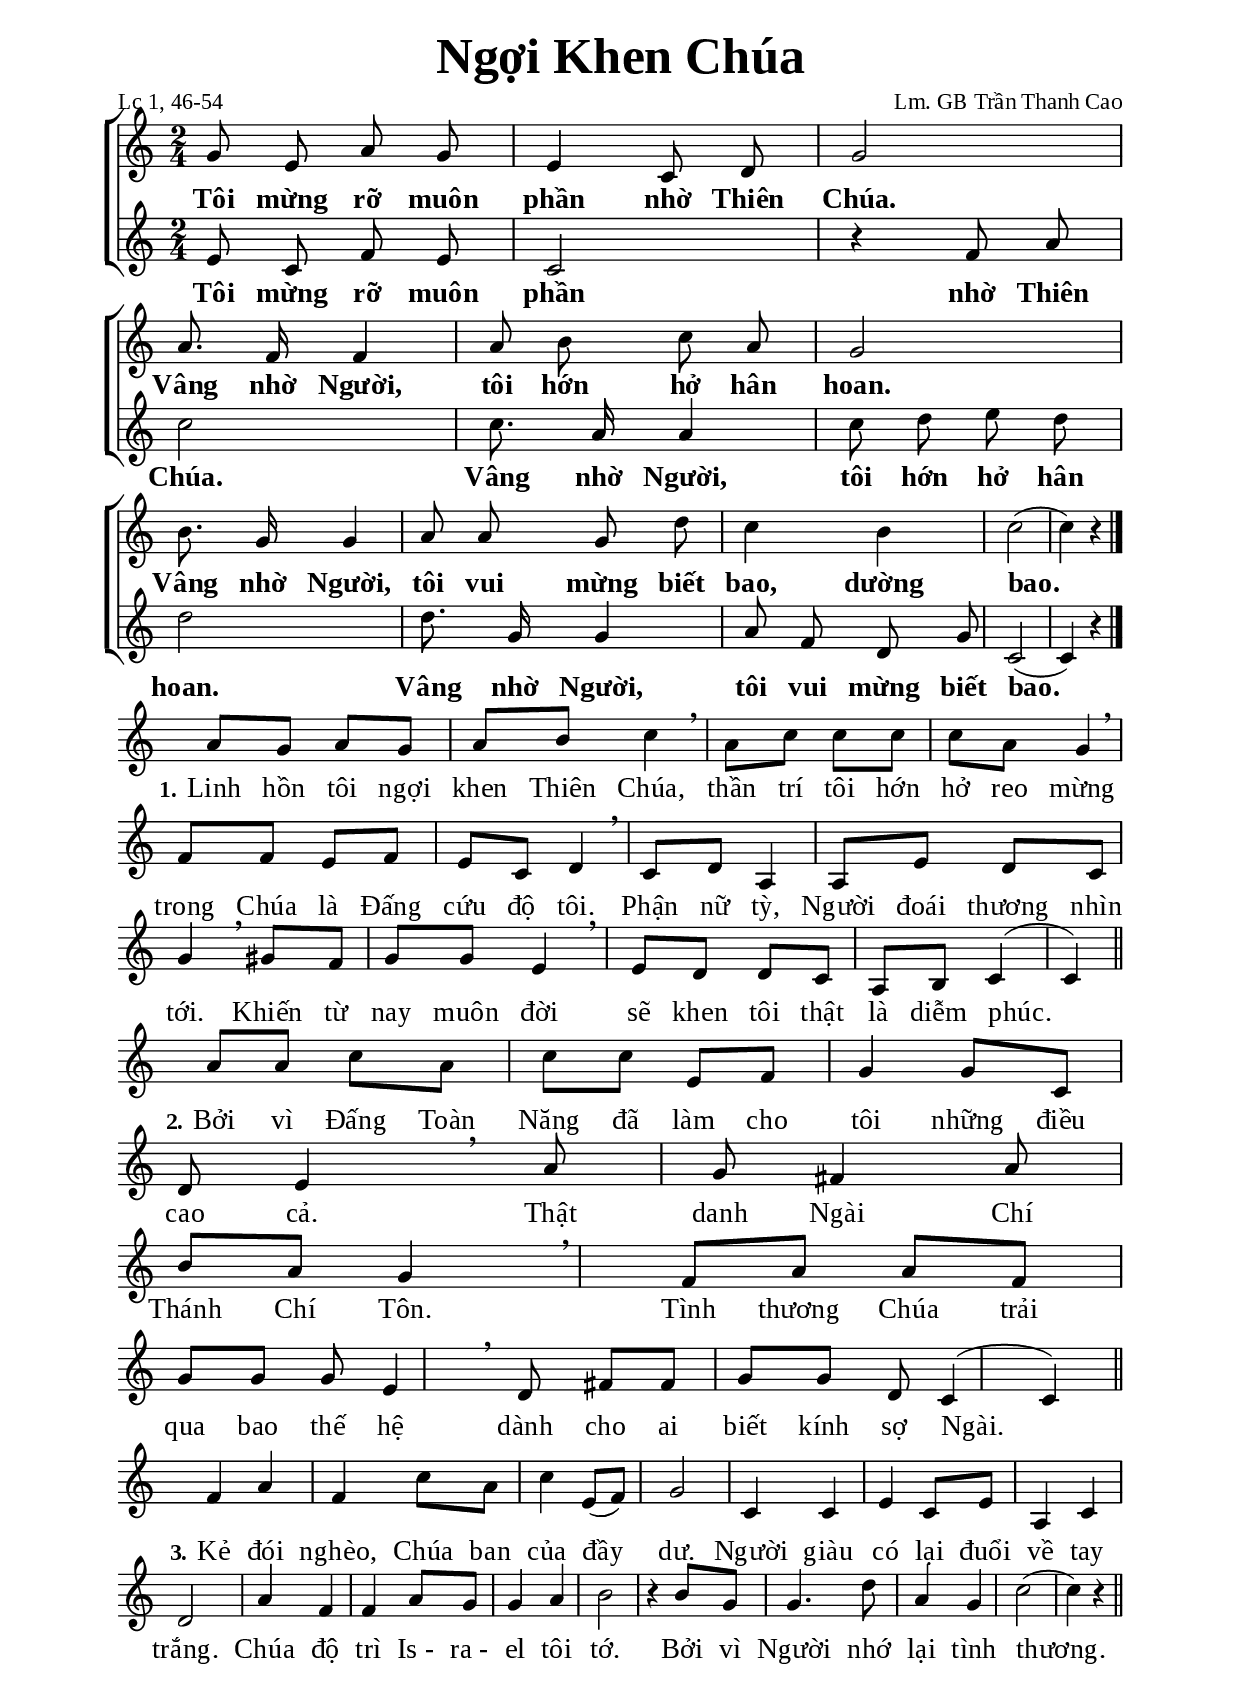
% Cài đặt chung
\version "2.22.1"
\include "english.ly"

\header {
  title = \markup { \fontsize #3 "Ngợi Khen Chúa" }
  poet = "Lc 1, 46-54"
  composer = "Lm. GB Trần Thanh Cao"
  %arranger = " "
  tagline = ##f
}

% Nhạc điệp khúc
nhacDiepKhucSop= \relative c' {
  g'8 e a g |
  e4 c8 d |
  g2 |
  a8. f16 f4 |
  a8 b c a |
  g2 |
  b8. g16 g4 |
  a8 a g d' |
  c4 b |
  c2 ( |
  c4) r4 \bar "|."
}

nhacDiepKhucBas = \relative c' {
  e8 c f e |
  c2 |
  r4 f8 a |
  c2 |
  c8. a16 a4 |
  c8 d e d |
  d2 |
  d8. g,16 g4 |
  a8 f d g |
  c,2 ( |
  c4) r
}

% Nhạc phiên khúc
nhacPhienKhucMot = \relative c' {
  a'8 g a g a b c4 \breathe
  a8 c c c c a g4 \breathe
  f8 f e f e c d4 \breathe
  c8 d a4 a8 e' d c g'4 \breathe
  gs8 f g g e4 \breathe
  e8 d d c a b c4 \tweak extra-offset #'(0 . 3) ^(c) \bar "||"
}

nhacPhienKhucHai = \relative c' {
  a'8 a c a c c e, f g4
  g8 c, d e4 \breathe
  a8 g fs4 a8 b a g4 \breathe
  f8 a a f g g g e4 \breathe
  d8 fs fs g g d c4 \tweak extra-offset #'(0 . 3) ^(c) \bar "||"
}

nhacPhienKhucBa = \relative c' {
  f4 a |
  f c'8 a |
  c4 e,8 (f) |
  g2 |
  c,4 c |
  e c8 e |
  a,4 c |
  d2 |
  a'4 f |
  f a8 g |
  g4 a |
  b2 |
  r4 b8 g |
  g4. d'8 |
  a4 g |
  c2 ( |
  c4) r4 \bar "||"
}

% Lời điệp khúc
loiDiepKhucSop = \lyricmode {
  Tôi mừng rỡ muôn phần nhờ Thiên Chúa.
  Vâng nhờ Người, tôi hớn hở hân hoan.
  Vâng nhờ Người, tôi vui mừng biết bao, dường bao.
}

loiDiepKhucBas = \lyricmode {
  Tôi mừng rỡ muôn phần nhờ Thiên Chúa.
  Vâng nhờ Người, tôi hớn hở hân hoan.
  Vâng nhờ Người, tôi vui mừng biết bao.
}

% Lời phiên khúc
loiPhienKhucMot = \lyricmode {
  \set stanza = #"1."
  Linh hồn tôi ngợi khen Thiên Chúa,
  thần trí tôi hớn hở reo mừng
  trong Chúa là Đấng cứu độ tôi.
  Phận nữ tỳ, Người đoái thương nhìn tới.
  Khiến từ nay muôn đời sẽ khen tôi thật là diễm phúc.
}

loiPhienKhucHai = \lyricmode {
  \set stanza = #"2."
  Bởi vì Đấng Toàn Năng đã làm cho tôi những điều cao cả.
  Thật danh Ngài Chí Thánh Chí Tôn.
  Tình thương Chúa trải qua bao thế hệ
  dành cho ai biết kính sợ Ngài.
}

loiPhienKhucBa = \lyricmode {
  \set stanza = #"3."
  Kẻ đói nghèo, Chúa ban của đầy dư.
  Người giàu có lại đuổi về tay trắng.
  Chúa độ trì "Is -" "ra -" el tôi tớ.
  Bởi vì Người nhớ lại tình thương.
}


% Dàn trang
\paper {
  #(set-paper-size "a4")
  top-margin = 10\mm
  bottom-margin = 10\mm
  left-margin = 20\mm
  right-margin = 20\mm
  indent = #0
  #(define fonts
    (make-pango-font-tree
      "Liberation Serif"
      "Liberation Serif"
      "Liberation Serif"
      (/ 20 20)))
  page-count = #1
  system-system-spacing = #'((basic-distance . 11)
                             (minimum-distance . 11)
                             (padding . 1))
  score-system-spacing = #'((basic-distance . 11)
                             (minimum-distance . 12)
                             (padding . 1))
}

% Thiết lập tông và nhịp
TongNhip = { \key c \major \time 2/4 }

% Đổi kích thước nốt cho bè phụ
notBePhu =
#(define-music-function (font-size music) (number? ly:music?)
   (for-some-music
     (lambda (m)
       (if (music-is-of-type? m 'rhythmic-event)
           (begin
             (set! (ly:music-property m 'tweaks)
                   (cons `(font-size . ,font-size)
                         (ly:music-property m 'tweaks)))
             #t)
           #f))
     music)
   music)

\score {
  \new ChoirStaff <<
    \new Staff \with {
        \consists "Merge_rests_engraver"
        %\magnifyStaff #(magstep +1)
      }
      <<
      \new Voice = beSop {
        \key c \major \time 2/4 \autoBeamOff \nhacDiepKhucSop
      }
      \new Lyrics \lyricsto beSop \loiDiepKhucSop
    >>
    \new Staff \with {
        \consists "Merge_rests_engraver"
        %\magnifyStaff #(magstep +1)
      }
      <<
      \new Voice = beBas {
        \key c \major \time 2/4 \autoBeamOff \nhacDiepKhucBas
      }
      \new Lyrics \lyricsto beBas \loiDiepKhucBas
    >>
  >>
  \layout {
    \override Lyrics.LyricText.font-series = #'bold
    \override Lyrics.LyricText.font-size = #+2
    \override Lyrics.LyricSpace.minimum-distance = #2.0
    \override Score.BarNumber.break-visibility = ##(#f #f #f)
    \override Score.SpacingSpanner.uniform-stretching = ##t
  }
}

\score {
  \new ChoirStaff <<
    \new Staff = phienKhuc \with {
        %\magnifyStaff #(magstep +1)
      }
      <<
      \new Voice = beSop {
        \key c \major \time 2/4 \nhacPhienKhucMot
      }
    >>
    \new Lyrics \with {
          \override VerticalAxisGroup.
            nonstaff-relatedstaff-spacing.padding = #0.5
          \override VerticalAxisGroup.
            nonstaff-unrelatedstaff-spacing.padding = #0.5
        }
        \lyricsto beSop \loiPhienKhucMot
  >>
  \layout {
    \override Staff.TimeSignature.transparent = ##t
    \override Lyrics.LyricText.font-size = #+2
    \override Lyrics.LyricSpace.minimum-distance = #2.0
    \override Score.BarNumber.break-visibility = ##(#f #f #f)
    \override Score.SpacingSpanner.uniform-stretching = ##t
    \set Score.barAlways = ##t
    \set Score.defaultBarType = ""
  } 
}

\score {
  \new ChoirStaff <<
    \new Staff = phienKhuc \with {
        %\magnifyStaff #(magstep +1)
      }
      <<
      \new Voice = beSop {
        \key c \major \time 2/4 \nhacPhienKhucHai
      }
    >>
    \new Lyrics \with {
          \override VerticalAxisGroup.
            nonstaff-relatedstaff-spacing.padding = #1
          \override VerticalAxisGroup.
            nonstaff-unrelatedstaff-spacing.padding = #1
        }
        \lyricsto beSop \loiPhienKhucHai
  >>
  \layout {
    \override Staff.TimeSignature.transparent = ##t
    \override Lyrics.LyricText.font-size = #+2
    \override Lyrics.LyricSpace.minimum-distance = #3.0
    \override Score.BarNumber.break-visibility = ##(#f #f #f)
    \override Score.SpacingSpanner.uniform-stretching = ##t
    \set Score.barAlways = ##t
    \set Score.defaultBarType = ""
  } 
}


\score {
  \new ChoirStaff <<
    \new Staff = phienKhuc \with {
        %\magnifyStaff #(magstep +1)
      }
      <<
      \new Voice = beSop {
        \key c \major \time 2/4 \nhacPhienKhucBa
      }
    >>
    \new Lyrics \with {
          \override VerticalAxisGroup.
            nonstaff-relatedstaff-spacing.padding = #1
          \override VerticalAxisGroup.
            nonstaff-unrelatedstaff-spacing.padding = #1
        }
        \lyricsto beSop \loiPhienKhucBa
  >>
  \layout {
    \override Staff.TimeSignature.transparent = ##t
    \override Lyrics.LyricText.font-size = #+2
    \override Lyrics.LyricSpace.minimum-distance = #1.5
    \override Score.BarNumber.break-visibility = ##(#f #f #f)
    \override Score.SpacingSpanner.uniform-stretching = ##t
  } 
}
